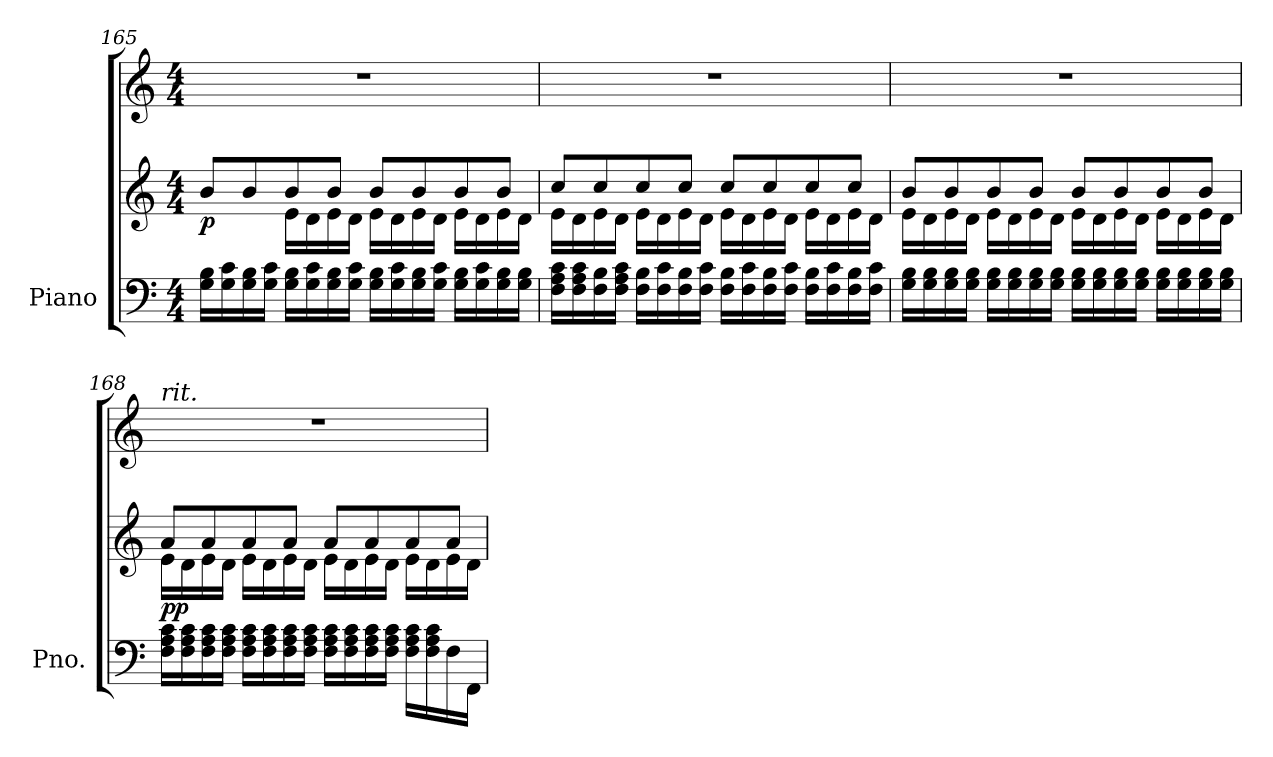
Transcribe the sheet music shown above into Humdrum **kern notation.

**kern	**kern	**kern	**dynam
*part1	*part1	*part1	*part1
*staff3	*staff2	*staff1	*staff1/2/3
*I"Piano	*	*	*
*I'Pno.	*	*	*
*clefF4	*clefG2	*clefG2	*
*k[]	*k[]	*k[]	*
*M4/4	*M4/4	*M4/4	*
=165	=165	=165	=165
*	*^	*	*
!	!	!	!	!LO:DY:b=2
16G\ 16B\LL	8b/L	4ryy	1r	p
16G\ 16c\	.	.	.	.
16G\ 16B\	8b/	.	.	.
16G\ 16c\JJ	.	.	.	.
16G\ 16B\LL	8b/	16e\LL	.	.
16G\ 16c\	.	16d\	.	.
16G\ 16B\	8b/J	16e\	.	.
16G\ 16c\JJ	.	16d\JJ	.	.
16G\ 16B\LL	8b/L	16e\LL	.	.
16G\ 16c\	.	16d\	.	.
16G\ 16B\	8b/	16e\	.	.
16G\ 16c\JJ	.	16d\JJ	.	.
16G\ 16B\LL	8b/	16e\LL	.	.
16G\ 16c\	.	16d\	.	.
16G\ 16B\	8b/J	16e\	.	.
16G\ 16B\JJ	.	16d\JJ	.	.
!!LO:LB:g=z
=166	=166	=166	=166	=166
16F\ 16A\ 16c\LL	8cc/L	16e\LL	1r	.
16F\ 16A\ 16c\	.	16d\	.	.
16F\ 16B\	8cc/	16e\	.	.
16F\ 16A\ 16c\JJ	.	16d\JJ	.	.
16F\ 16B\LL	8cc/	16e\LL	.	.
16F\ 16c\	.	16d\	.	.
16F\ 16B\	8cc/J	16e\	.	.
16F\ 16c\JJ	.	16d\JJ	.	.
16F\ 16B\LL	8cc/L	16e\LL	.	.
16F\ 16c\	.	16d\	.	.
16F\ 16B\	8cc/	16e\	.	.
16F\ 16c\JJ	.	16d\JJ	.	.
16F\ 16B\LL	8cc/	16e\LL	.	.
16F\ 16c\	.	16d\	.	.
16F\ 16B\	8cc/J	16e\	.	.
16F\ 16c\JJ	.	16d\JJ	.	.
=167	=167	=167	=167	=167
16G\ 16B\LL	8b/L	16e\LL	1r	.
16G\ 16B\	.	16d\	.	.
16G\ 16B\	8b/	16e\	.	.
16G\ 16B\JJ	.	16d\JJ	.	.
16G\ 16B\LL	8b/	16e\LL	.	.
16G\ 16B\	.	16d\	.	.
16G\ 16B\	8b/J	16e\	.	.
16G\ 16B\JJ	.	16d\JJ	.	.
16G\ 16B\LL	8b/L	16e\LL	.	.
16G\ 16B\	.	16d\	.	.
16G\ 16B\	8b/	16e\	.	.
16G\ 16B\JJ	.	16d\JJ	.	.
16G\ 16B\LL	8b/	16e\LL	.	.
16G\ 16B\	.	16d\	.	.
16G\ 16B\	8b/J	16e\	.	.
16G\ 16B\JJ	.	16d\JJ	.	.
!!LO:LB:g=z
=168	=168	=168	=168	=168
*	*	*	*MM58	*
!	!	!	!LO:TX:a:i:t=rit.	!
!	!	!	!	!LO:DY:b=2
16F\ 16A\ 16c\LL	8a/L	16e\LL	1r	pp
16F\ 16A\ 16c\	.	16d\	.	.
16F\ 16A\ 16c\	8a/	16e\	.	.
16F\ 16A\ 16c\JJ	.	16d\JJ	.	.
16F\ 16A\ 16c\LL	8a/	16e\LL	.	.
16F\ 16A\ 16c\	.	16d\	.	.
16F\ 16A\ 16c\	8a/J	16e\	.	.
16F\ 16A\ 16c\JJ	.	16d\JJ	.	.
16F\ 16A\ 16c\LL	8a/L	16e\LL	.	.
16F\ 16A\ 16c\	.	16d\	.	.
16F\ 16A\ 16c\	8a/	16e\	.	.
16F\ 16A\ 16c\JJ	.	16d\JJ	.	.
16F\ 16A\ 16c\LL	8a/	16e\LL	.	.
16F\ 16A\ 16c\	.	16d\	.	.
16F\	8a/J	16e\	.	.
16FF\JJ	.	16d\JJ	.	.
*	*v	*v	*	*
=	=	=	=
*-	*-	*-	*-
